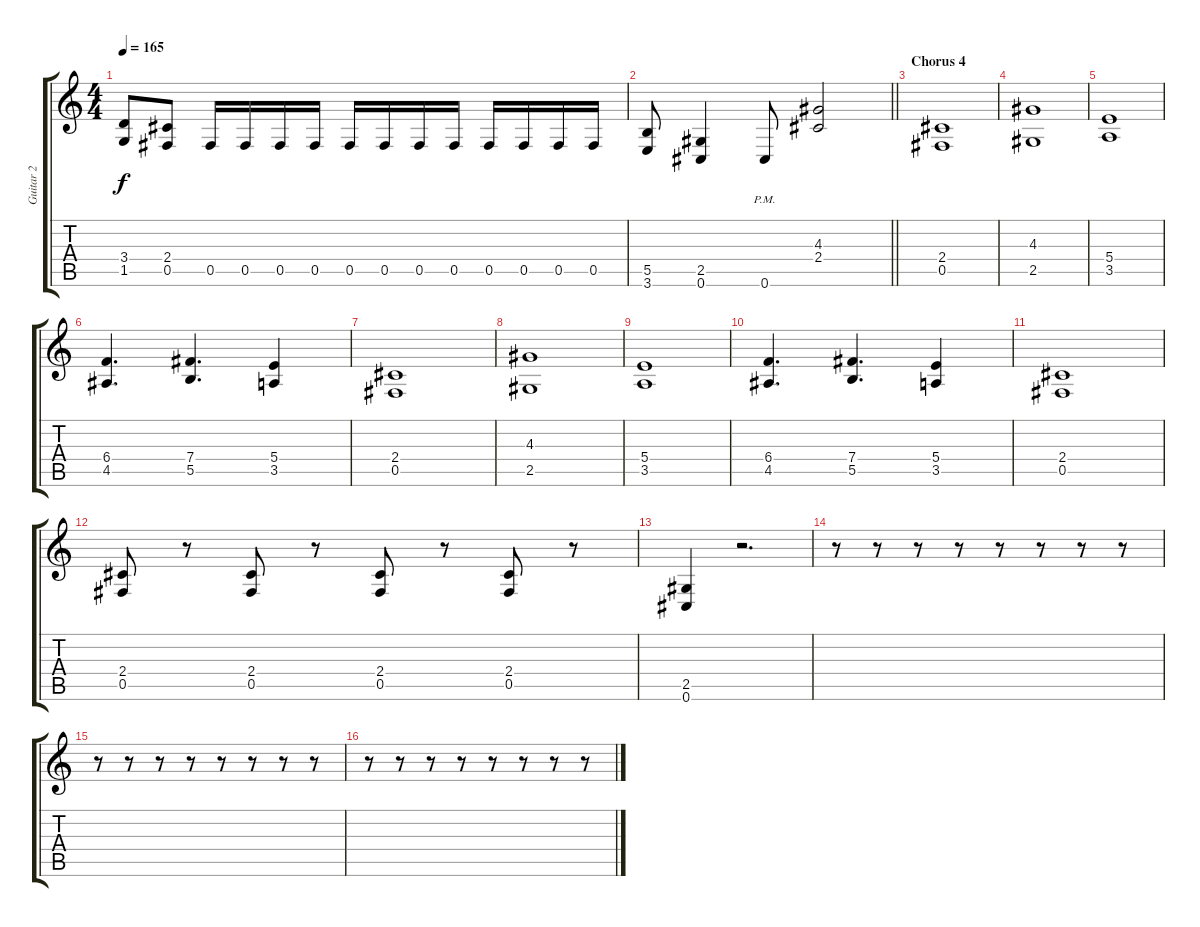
\track ("Guitar 2" "Guitar 2") {instrument overdrivenguitar}
\staff {score tabs}
\tuning (Db4 Ab3 E3 B2 Gb2 Db2) {hide}
\ts (4 4)
\tempo 165
\clef g2
\ks c
(3.4 1.5).8{dy f} (2.4 0.5).8 0.5.16 0.5.16 0.5.16 0.5.16 0.5.16 0.5.16 0.5.16 0.5.16 0.5.16 0.5.16 0.5.16 0.5.16 |
\barLineRight lightlight
(5.5 3.6).8 (2.5 0.6).4 0.6{pm}.8 (4.3 2.4).2 |
\section ("" "Chorus 4")
(2.4 0.5).1 |
(4.3 2.5).1 |
(5.4 3.5).1 |
(6.4 4.5).4{d} (7.4 5.5).4{d} (5.4 3.5).4 |
(2.4 0.5).1 |
(4.3 2.5).1 |
(5.4 3.5).1 |
(6.4 4.5).4{d} (7.4 5.5).4{d} (5.4 3.5).4 |
(2.4 0.5).1 |
(2.4 0.5).8 r.8 (2.4 0.5).8 r.8 (2.4 0.5).8 r.8 (2.4 0.5).8 r.8 |
(2.5 0.6).4 r.2{d} |
r.8 r.8 r.8 r.8 r.8 r.8 r.8 r.8 |
r.8 r.8 r.8 r.8 r.8 r.8 r.8 r.8 |
r.8 r.8 r.8 r.8 r.8 r.8 r.8 r.8
